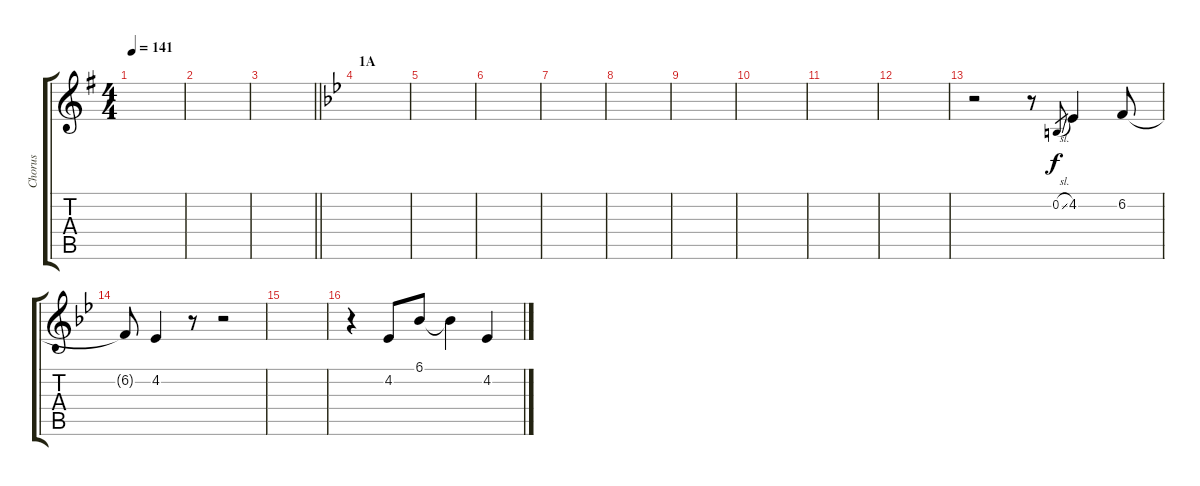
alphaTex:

\track ("Chorus" "Chorus") {instrument voiceoohs}
\staff {score tabs}
\tuning (E4 B3 G3 D3 A2 E2) {hide}
\ts (4 4)
\tempo 141
\clef g2
\ks g
|
|
\barLineRight lightlight
|
\section ("" "1A")
\ks bb
|
|
|
|
|
|
|
|
|
r.2 r.8 0.2{sl}.8{gr} 4.2.4 6.2.8 |
6.2{t}.8 4.2.4 r.8 r.2 |
|
r.4 4.2.8 6.1.8 6.1{t}.4 4.2.4
